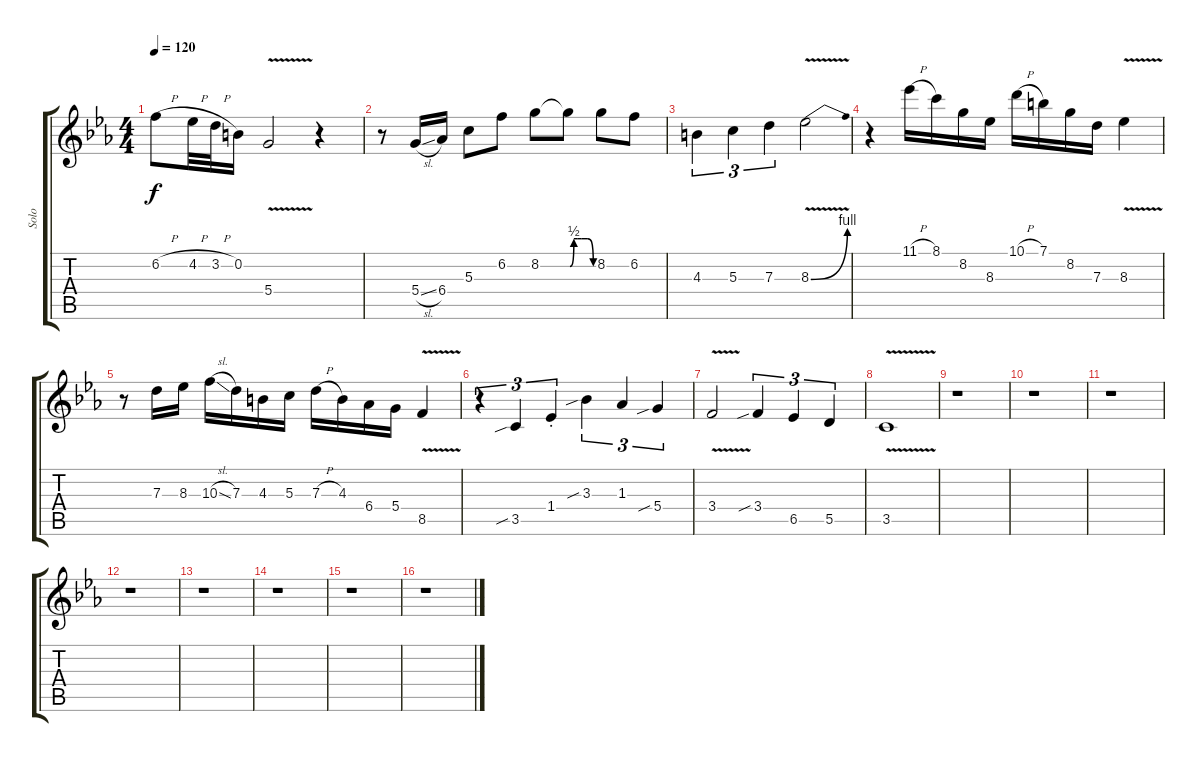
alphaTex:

\track ("Solo" "Solo") {instrument overdrivenguitar}
\staff {score tabs}
\tuning (E4 B3 G3 D3 A2 E2) {hide}
\ts (4 4)
\tempo 120
\clef g2
\ks eb
6.2{h}.8{dy f} 4.2{h}.32 3.2{h}.32 0.2.16 5.4{v}.2 r.4 |
r.8 5.4{sl}.16 6.4.16 5.3.8 6.2.8 8.2.8 8.2{be (custom 0 0 10 2 20 2 30 2 46 2 60 0) t}.8 8.2.8 6.2.8 |
4.3.4{tu (3 2)} 5.3.4{tu (3 2)} 7.3.4{tu (3 2)} 8.3{be (bend 0 0 60 4) v}.2 |
r.4 11.1{h}.16 8.1.16 8.2.16 8.3.16 10.1{h}.16 7.1.16 8.2.16 7.3.16 8.3{v}.4 |
r.8 7.3.16 8.3.16 10.3{sl}.16 7.3.16 4.3.16 5.3.16 7.3{h}.16 4.3.16 6.4.16 5.4.16 8.5{v}.4 |
r.4{tu (3 2)} 3.5{sib}.4{tu (3 2)} 1.4{st}.4{tu (3 2)} 3.3{sib}.4{tu (3 2)} 1.3.4{tu (3 2)} 5.4{sib}.4{tu (3 2)} |
3.4{v}.2 3.4{sib}.4{tu (3 2)} 6.5.4{tu (3 2)} 5.5.4{tu (3 2)} |
3.5{v}.1 |
r.1 |
r.1 |
r.1 |
r.1 |
r.1 |
r.1 |
r.1 |
r.1
